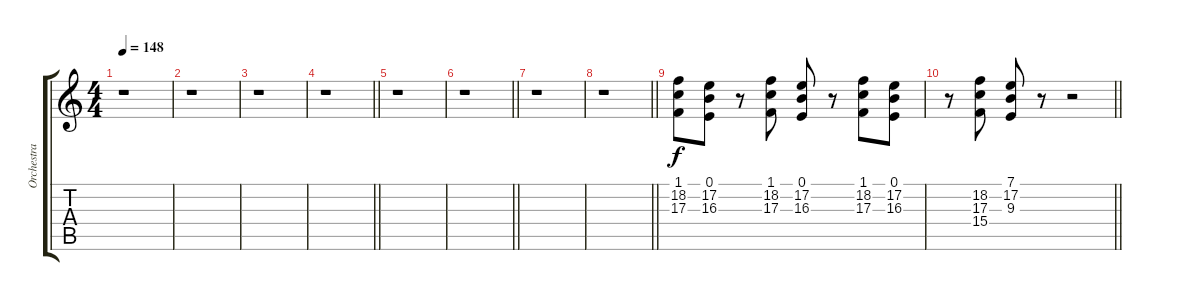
\track ("Orchestra II" "Orchestra ") {instrument stringensemble1}
\staff {score tabs}
\tuning (E4 B3 G3 D3 A2 E2) {hide}
\ts (4 4)
\tempo 148
\clef g2
\ks c
r.1{dy f} |
r.1 |
r.1 |
\barLineRight lightlight
r.1 |
r.1 |
\barLineRight lightlight
r.1 |
r.1 |
\barLineRight lightlight
r.1 |
(1.1 18.2 17.3).8 (0.1 17.2 16.3).8 r.8 (1.1 18.2 17.3).8 (0.1 17.2 16.3).8 r.8 (1.1 18.2 17.3).8 (0.1 17.2 16.3).8 |
\barLineRight lightlight
r.8 (18.2 17.3 15.4).8 (7.1 17.2 9.3).8 r.8 r.2
